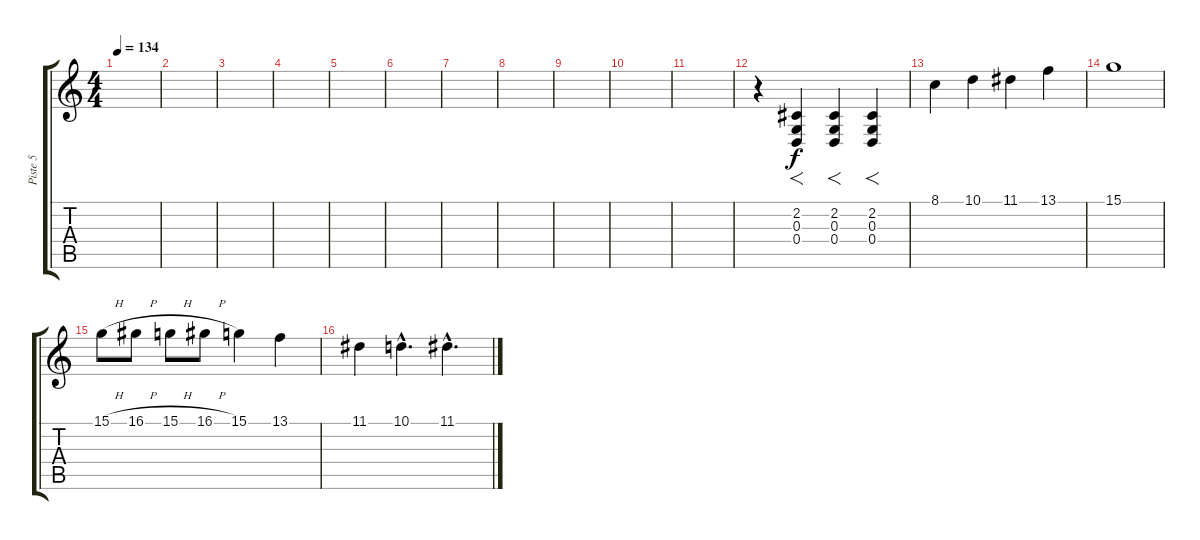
\track ("Piste 5" "Piste 5") {instrument birdtweet}
\staff {score tabs}
\tuning (E4 B3 G3 D3 A2 E2) {hide}
\ts (4 4)
\tempo 134
\clef g2
\ks c
|
|
|
|
|
|
|
|
|
|
|
r.4{volume 16} (2.2 0.3 0.4).4{f} (2.2 0.3 0.4).4{f} (2.2 0.3 0.4).4{f} |
8.1.4{instrument electricpiano1} 10.1.4 11.1.4 13.1.4 |
15.1.1 |
15.1{h}.8{instrument electricpiano1} 16.1{h}.8 15.1{h}.8 16.1{h}.8 15.1.4 13.1.4 |
11.1.4 10.1{hac}.4{d} 11.1{hac}.4{d}
